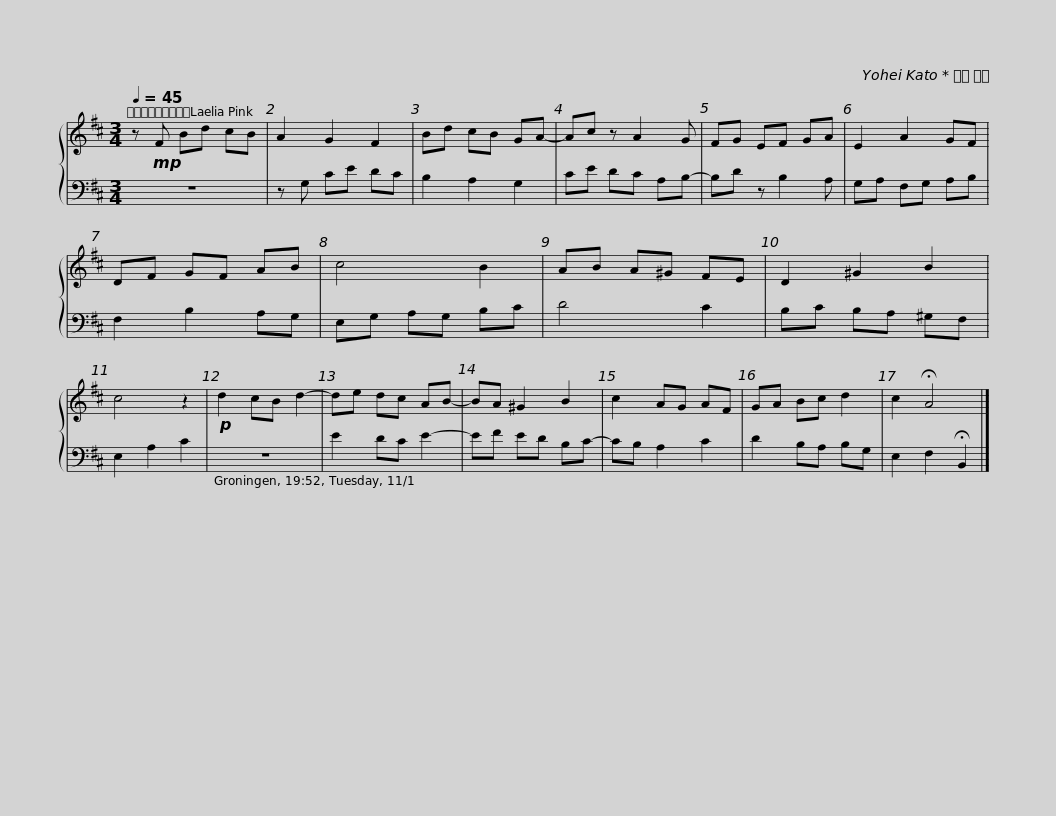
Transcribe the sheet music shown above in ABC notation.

X:1
%%score { 1 | 2 }
L:1/8
Q:1/4=45
M:3/4
I:linebreak $
K:D
V:1 treble
V:2 bass
V:1
 z!mp! F Bd cB | A2 G2 F2 | Bd cB GA- | Ac z A2 G | FG EF GA |$ %5
 E2 A2 GF | DF GF AB | c4 B2 | AB A^G FE | D2 ^G2 B2 | %10
 c4 z2 |$!p! d2 cB d2- | de dc AB- | BA ^G2 B2 | c2 AG AF | %15
 GA Bc d2 | c2 !fermata!A4 |] %17
V:2
 z6 | z G, CE DC | B,2 A,2 G,2 | CE DC A,B,- | B,D z B,2 A, |$ %5
 G,A, F,G, A,B, | F,2 B,2 A,G, | E,G, A,G, B,C | D4 C2 | B,C B,A, ^G,F, | %10
 E,2 A,2 C2 |$ z6 | E2 DC E2- | EF ED B,C- | CB, A,2 C2 | %15
 D2 B,A, B,G, | E,2 F,2 !fermata!B,,2 |] %17
